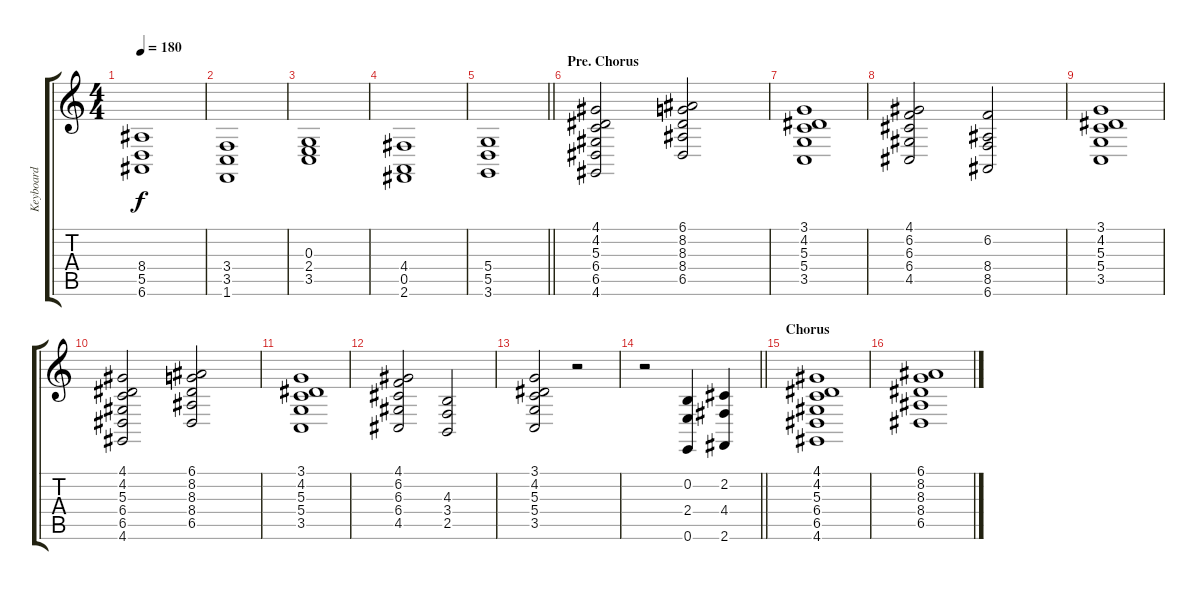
\track ("Keyboard" "Keyboard") {instrument stringensemble1}
\staff {score tabs}
\tuning (E4 B3 G3 D3 A2 E2) {hide}
\ts (4 4)
\tempo 180
\clef g2
\ks c
(8.4 5.5 6.6).1{dy f} |
(3.4 3.5 1.6).1 |
(0.3 2.4 3.5).1 |
(4.4 0.5 2.6).1 |
\barLineRight lightlight
(5.4 5.5 3.6).1 |
\section ("" "Pre. Chorus")
(4.1 4.2 5.3 6.4 6.5 4.6).2 (6.1 8.2 8.3 8.4 6.5).2 |
(3.1 4.2 5.3 5.4 3.5).1 |
(4.1 6.2 6.3 6.4 4.5).2 (6.2 8.4 8.5 6.6).2 |
(3.1 4.2 5.3 5.4 3.5).1 |
(4.1 4.2 5.3 6.4 6.5 4.6).2 (6.1 8.2 8.3 8.4 6.5).2 |
(3.1 4.2 5.3 5.4 3.5).1 |
(4.1 6.2 6.3 6.4 4.5).2 (4.3 3.4 2.5).2 |
(3.1 4.2 5.3 5.4 3.5).2 r.2 |
\barLineRight lightlight
r.2 (0.2 2.4 0.6).4 (2.2 4.4 2.6).4 |
\section ("" "Chorus")
(4.1 4.2 5.3 6.4 6.5 4.6).1 |
(6.1 8.2 8.3 8.4 6.5).1
